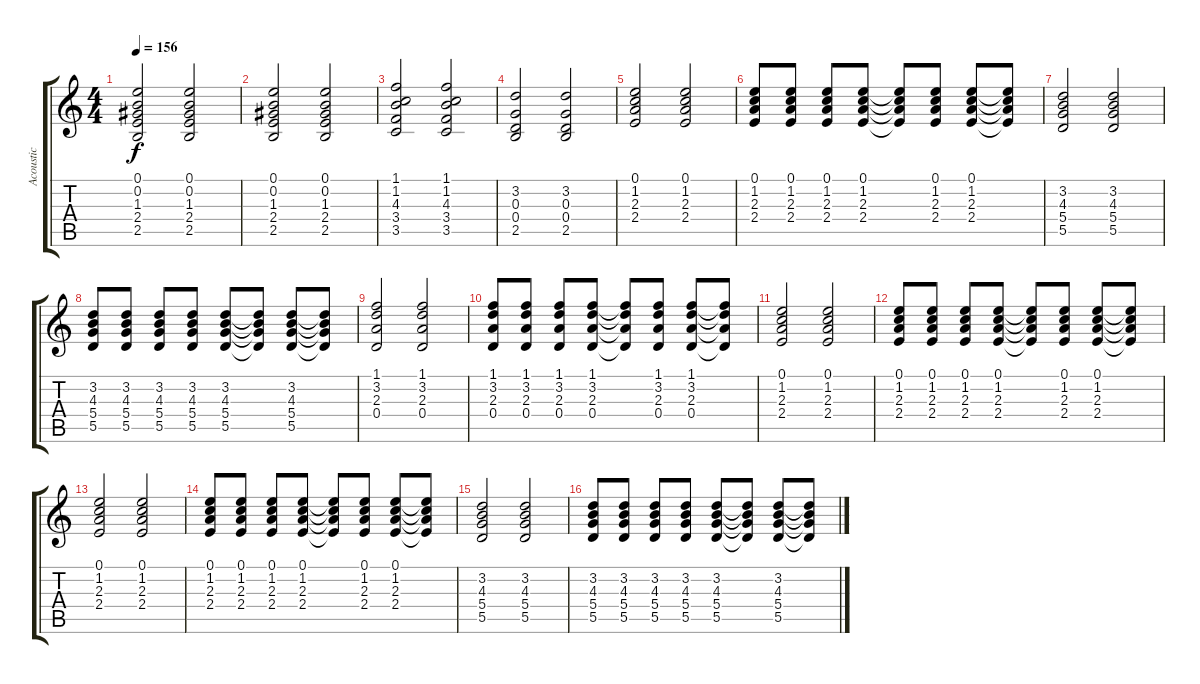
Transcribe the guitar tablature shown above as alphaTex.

\track ("Acoustic" "Acoustic") {instrument acousticguitarnylon}
\staff {score tabs}
\tuning (E4 B3 G3 D3 A2 E2) {hide}
\ts (4 4)
\tempo 156
\clef g2
\ks c
(0.1 0.2 1.3 2.4 2.5).2{dy f} (0.1 0.2 1.3 2.4 2.5).2 |
(0.1 0.2 1.3 2.4 2.5).2 (0.1 0.2 1.3 2.4 2.5).2 |
(1.1 1.2 4.3 3.4 3.5).2 (1.1 1.2 4.3 3.4 3.5).2 |
(3.2 0.3 0.4 2.5).2 (3.2 0.3 0.4 2.5).2 |
(0.1 1.2 2.3 2.4).2 (0.1 1.2 2.3 2.4).2 |
(0.1 1.2 2.3 2.4).8 (0.1 1.2 2.3 2.4).8 (0.1 1.2 2.3 2.4).8 (0.1 1.2 2.3 2.4).8 (0.1{t} 1.2{t} 2.3{t} 2.4{t}).8 (0.1 1.2 2.3 2.4).8 (0.1 1.2 2.3 2.4).8 (0.1{t} 1.2{t} 2.3{t} 2.4{t}).8 |
(3.2 4.3 5.4 5.5).2 (3.2 4.3 5.4 5.5).2 |
(3.2 4.3 5.4 5.5).8 (3.2 4.3 5.4 5.5).8 (3.2 4.3 5.4 5.5).8 (3.2 4.3 5.4 5.5).8 (3.2 4.3 5.4 5.5).8 (3.2{t} 4.3{t} 5.4{t} 5.5{t}).8 (3.2 4.3 5.4 5.5).8 (3.2{t} 4.3{t} 5.4{t} 5.5{t}).8 |
(1.1 3.2 2.3 0.4).2 (1.1 3.2 2.3 0.4).2 |
(1.1 3.2 2.3 0.4).8 (1.1 3.2 2.3 0.4).8 (1.1 3.2 2.3 0.4).8 (1.1 3.2 2.3 0.4).8 (1.1{t} 3.2{t} 2.3{t} 0.4{t}).8 (1.1 3.2 2.3 0.4).8 (1.1 3.2 2.3 0.4).8 (1.1{t} 3.2{t} 2.3{t} 0.4{t}).8 |
(0.1 1.2 2.3 2.4).2 (0.1 1.2 2.3 2.4).2 |
(0.1 1.2 2.3 2.4).8 (0.1 1.2 2.3 2.4).8 (0.1 1.2 2.3 2.4).8 (0.1 1.2 2.3 2.4).8 (0.1{t} 1.2{t} 2.3{t} 2.4{t}).8 (0.1 1.2 2.3 2.4).8 (0.1 1.2 2.3 2.4).8 (0.1{t} 1.2{t} 2.3{t} 2.4{t}).8 |
(0.1 1.2 2.3 2.4).2 (0.1 1.2 2.3 2.4).2 |
(0.1 1.2 2.3 2.4).8 (0.1 1.2 2.3 2.4).8 (0.1 1.2 2.3 2.4).8 (0.1 1.2 2.3 2.4).8 (0.1{t} 1.2{t} 2.3{t} 2.4{t}).8 (0.1 1.2 2.3 2.4).8 (0.1 1.2 2.3 2.4).8 (0.1{t} 1.2{t} 2.3{t} 2.4{t}).8 |
(3.2 4.3 5.4 5.5).2 (3.2 4.3 5.4 5.5).2 |
(3.2 4.3 5.4 5.5).8 (3.2 4.3 5.4 5.5).8 (3.2 4.3 5.4 5.5).8 (3.2 4.3 5.4 5.5).8 (3.2 4.3 5.4 5.5).8 (3.2{t} 4.3{t} 5.4{t} 5.5{t}).8 (3.2 4.3 5.4 5.5).8 (3.2{t} 4.3{t} 5.4{t} 5.5{t}).8
